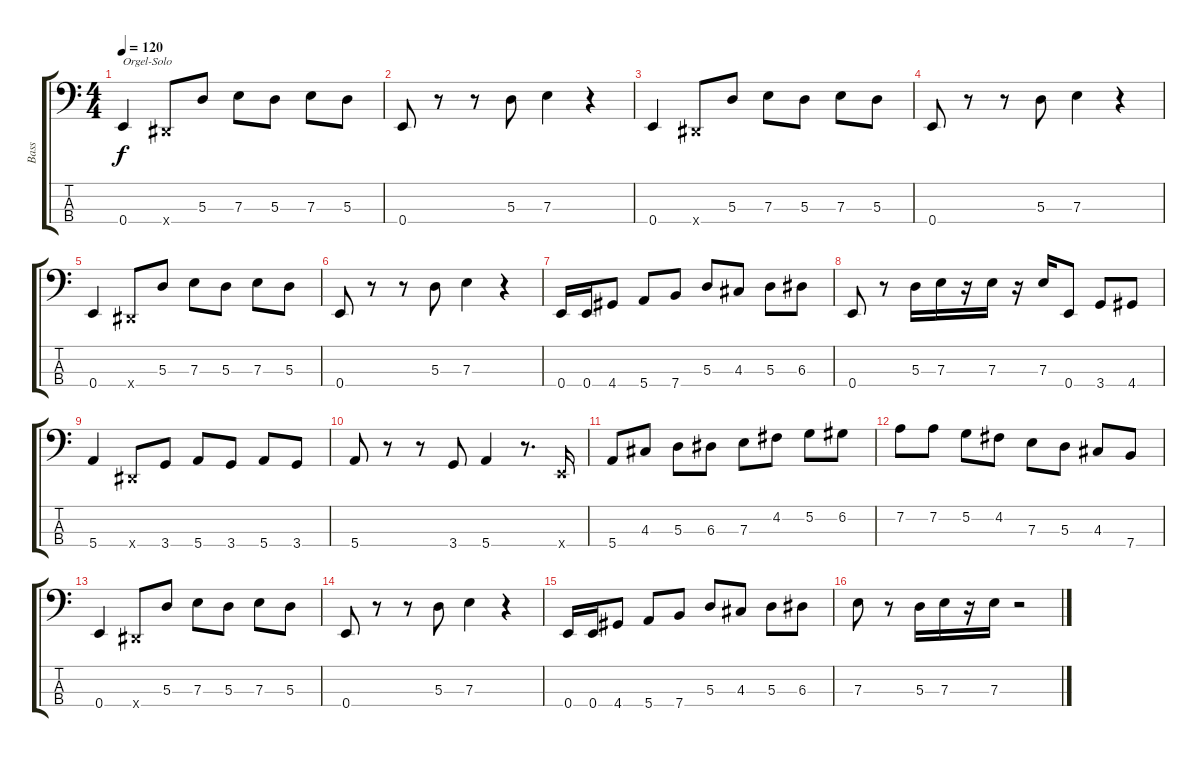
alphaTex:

\track ("Bass" "Bass") {instrument electricbassfinger}
\staff {score tabs}
\tuning (G2 D2 A1 E1) {hide}
\ts (4 4)
\tempo 120
\clef f4
\ks c
0.4.4{txt "Orgel-Solo" dy f} -1.4{x}.8 5.3.8 7.3.8 5.3.8 7.3.8 5.3.8 |
0.4.8 r.8 r.8 5.3.8 7.3.4 r.4 |
0.4.4 -1.4{x}.8 5.3.8 7.3.8 5.3.8 7.3.8 5.3.8 |
0.4.8 r.8 r.8 5.3.8 7.3.4 r.4 |
0.4.4 -1.4{x}.8 5.3.8 7.3.8 5.3.8 7.3.8 5.3.8 |
0.4.8 r.8 r.8 5.3.8 7.3.4 r.4 |
0.4.16 0.4.16 4.4.8 5.4.8 7.4.8 5.3.8 4.3.8 5.3.8 6.3.8 |
0.4.8 r.8 5.3.16 7.3.16 r.16 7.3.16 r.16 7.3.16 0.4.8 3.4.8 4.4.8 |
5.4.4 -1.4{x}.8 3.4.8 5.4.8 3.4.8 5.4.8 3.4.8 |
5.4.8 r.8 r.8 3.4.8 5.4.4 r.8{d} 0.4{x}.16 |
5.4.8 4.3.8 5.3.8 6.3.8 7.3.8 4.2.8 5.2.8 6.2.8 |
7.2.8 7.2.8 5.2.8 4.2.8 7.3.8 5.3.8 4.3.8 7.4.8 |
0.4.4 -1.4{x}.8 5.3.8 7.3.8 5.3.8 7.3.8 5.3.8 |
0.4.8 r.8 r.8 5.3.8 7.3.4 r.4 |
0.4.16 0.4.16 4.4.8 5.4.8 7.4.8 5.3.8 4.3.8 5.3.8 6.3.8 |
7.3.8 r.8 5.3.16 7.3.16 r.16 7.3.16 r.2
